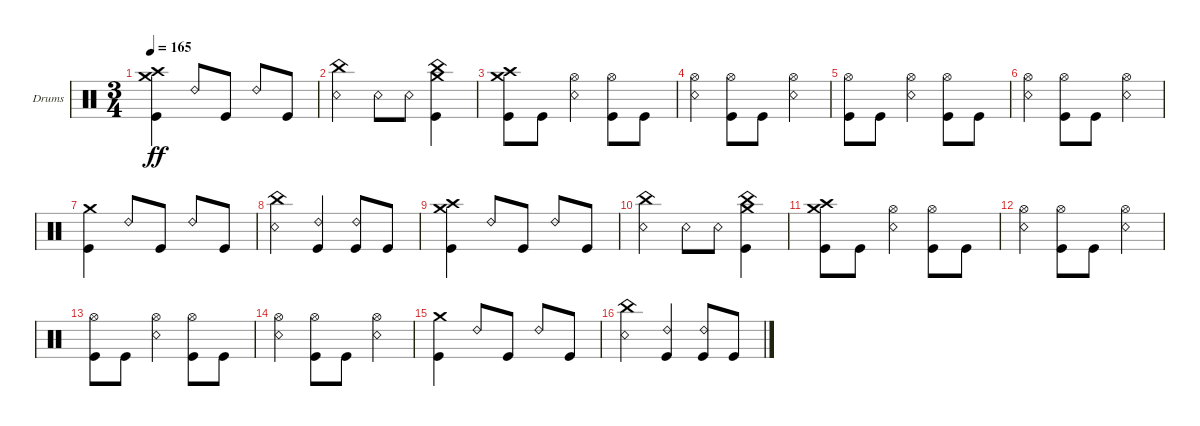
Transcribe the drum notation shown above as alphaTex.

\bracketExtendMode groupsimilarinstruments
\firstSystemTrackNameOrientation horizontal
\otherSystemsTrackNameOrientation horizontal
\track ("Drumkit" "Drums") {instrument percussion}
\staff {score}
\articulation defaults
\ts (3 4)
\tempo 165
\clef neutral
\ks c
("Kick (hit)" "Crash medium (hit)" "Crash high (hit)").4{dy ff} "Ride (bell) 2".8 "Kick (hit)".8 "Ride (bell) 2".8 "Kick (hit)".8 |
("Snare (rim shot)" "China (hit)").4 "Snare (rim shot)".8 "Snare (rim shot)".8 ("Kick (hit)" "Crash medium (hit)" "China (hit)").4 |
("Kick (hit)" "Crash medium (hit)" "Crash high (hit)").8 "Kick (hit)".8 ("Hi-Hat (open)" "Snare (rim shot)").4 ("Kick (hit)" "Hi-Hat (open)").8 "Kick (hit)".8 |
("Hi-Hat (open)" "Snare (rim shot)").4 ("Kick (hit)" "Hi-Hat (open)").8 "Kick (hit)".8 ("Hi-Hat (open)" "Snare (rim shot)").4 |
("Kick (hit)" "Hi-Hat (open)").8 "Kick (hit)".8 ("Hi-Hat (open)" "Snare (rim shot)").4 ("Kick (hit)" "Hi-Hat (open)").8 "Kick (hit)".8 |
("Hi-Hat (open)" "Snare (rim shot)").4 ("Kick (hit)" "Hi-Hat (open)").8 "Kick (hit)".8 ("Hi-Hat (open)" "Snare (rim shot)").4 |
("Kick (hit)" "Crash medium (hit)").4 "Ride (bell) 2".8 "Kick (hit)".8 "Ride (bell) 2".8 "Kick (hit)".8 |
("Snare (rim shot)" "China (hit)").4 ("Ride (bell) 2" "Kick (hit)").4 ("Ride (bell) 2" "Kick (hit)").8 "Kick (hit)".8 |
("Kick (hit)" "Crash medium (hit)" "Crash high (hit)").4 "Ride (bell) 2".8 "Kick (hit)".8 "Ride (bell) 2".8 "Kick (hit)".8 |
("Snare (rim shot)" "China (hit)").4 "Snare (rim shot)".8 "Snare (rim shot)".8 ("Kick (hit)" "Crash medium (hit)" "China (hit)").4 |
("Kick (hit)" "Crash medium (hit)" "Crash high (hit)").8 "Kick (hit)".8 ("Hi-Hat (open)" "Snare (rim shot)").4 ("Kick (hit)" "Hi-Hat (open)").8 "Kick (hit)".8 |
("Hi-Hat (open)" "Snare (rim shot)").4 ("Kick (hit)" "Hi-Hat (open)").8 "Kick (hit)".8 ("Hi-Hat (open)" "Snare (rim shot)").4 |
("Kick (hit)" "Hi-Hat (open)").8 "Kick (hit)".8 ("Hi-Hat (open)" "Snare (rim shot)").4 ("Kick (hit)" "Hi-Hat (open)").8 "Kick (hit)".8 |
("Hi-Hat (open)" "Snare (rim shot)").4 ("Kick (hit)" "Hi-Hat (open)").8 "Kick (hit)".8 ("Hi-Hat (open)" "Snare (rim shot)").4 |
("Kick (hit)" "Crash medium (hit)").4 "Ride (bell) 2".8 "Kick (hit)".8 "Ride (bell) 2".8 "Kick (hit)".8 |
("Snare (rim shot)" "China (hit)").4 ("Ride (bell) 2" "Kick (hit)").4 ("Ride (bell) 2" "Kick (hit)").8 "Kick (hit)".8
